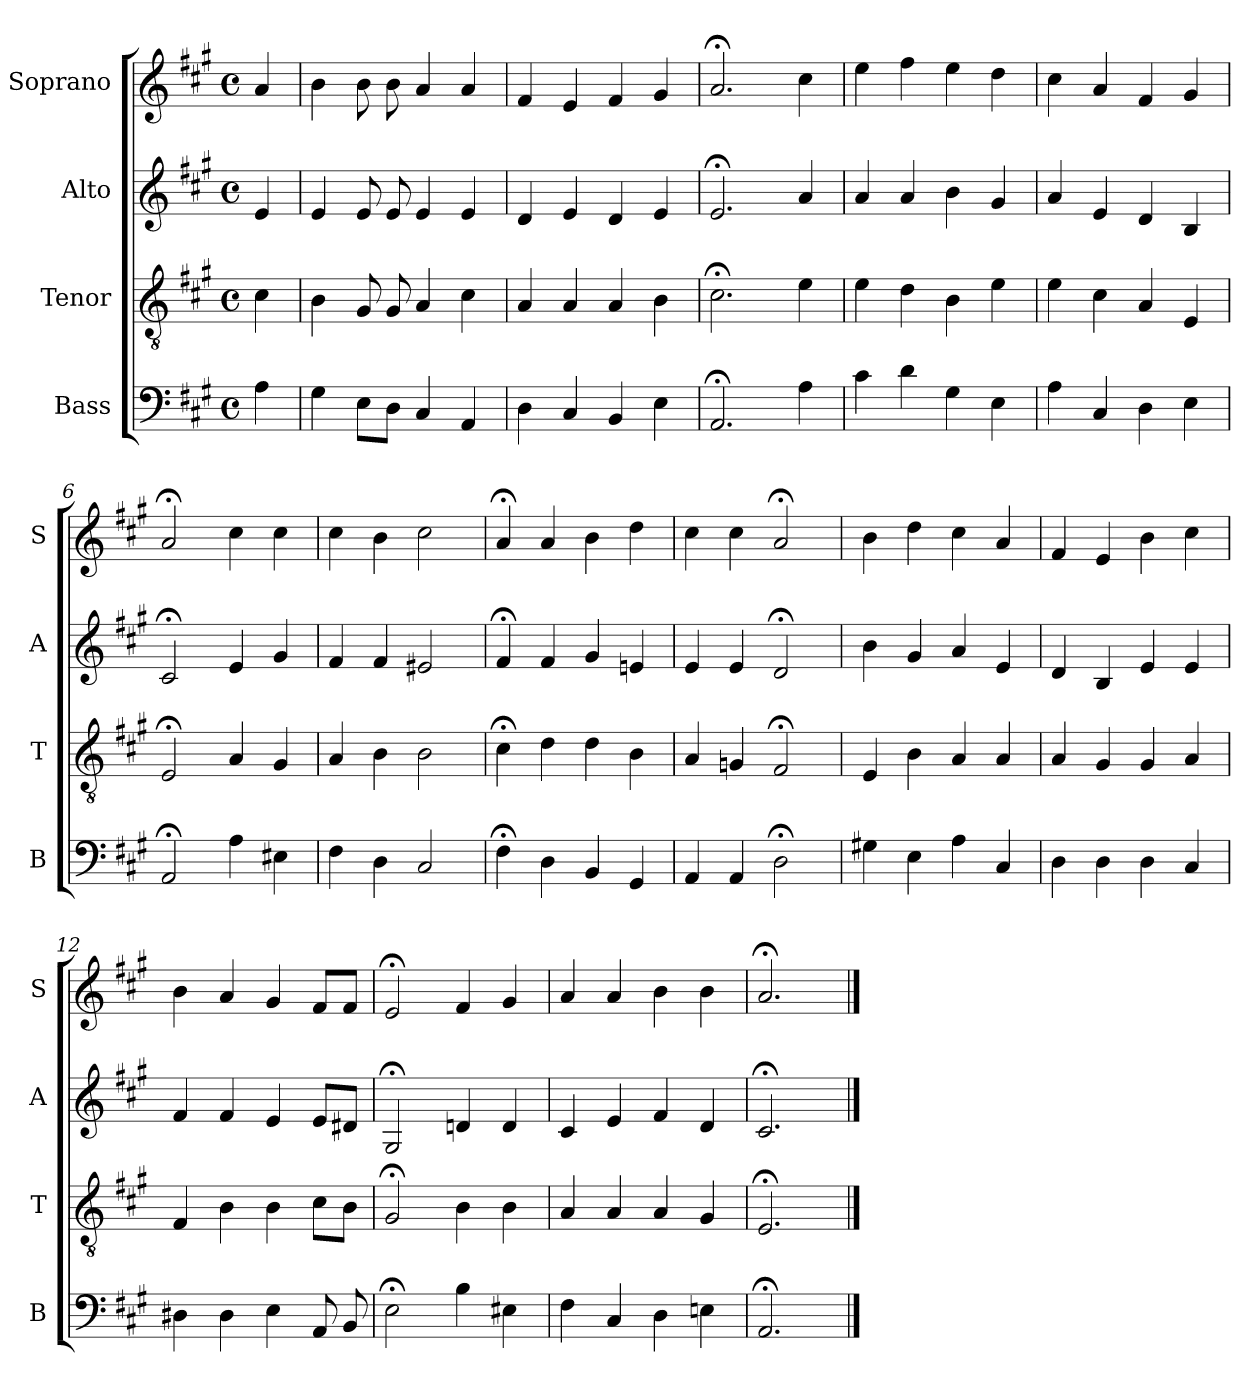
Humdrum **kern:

**kern	**kern	**kern	**kern
*part4	*part3	*part2	*part1
*staff4	*staff3	*staff2	*staff1
*I"Bass	*I"Tenor	*I"Alto	*I"Soprano
*I'B	*I'T	*I'A	*I'S
*clefF4	*clefGv2	*clefG2	*clefG2
*k[f#c#g#]	*k[f#c#g#]	*k[f#c#g#]	*k[f#c#g#]
*A:	*A:	*A:	*A:
*M4/4	*M4/4	*M4/4	*M4/4
*met(c)	*met(c)	*met(c)	*met(c)
*MM100	*MM100	*MM100	*MM100
=	=	=	=
4A	4c#	4e	4a
=1	=1	=1	=1
4G#	4B	4e	4b
8EL	8G#	8e	8b
8DJ	8G#	8e	8b
4C#	4A	4e	4a
4AA	4c#	4e	4a
=2	=2	=2	=2
4D	4A	4d	4f#
4C#	4A	4e	4e
4BB	4A	4d	4f#
4E	4B	4e	4g#
=3	=3	=3	=3
2.AA;<	2.c#;<	2.e;<	2.a;<
4A	4e	4a	4cc#
=4	=4	=4	=4
4c#	4e	4a	4ee
4d	4d	4a	4ff#
4G#	4B	4b	4ee
4E	4e	4g#	4dd
=5	=5	=5	=5
4A	4e	4a	4cc#
4C#	4c#	4e	4a
4D	4A	4d	4f#
4E	4E	4B	4g#
=6	=6	=6	=6
2AA;<	2E;<	2c#;<	2a;<
4A	4A	4e	4cc#
4E#X	4G#	4g#	4cc#
=7	=7	=7	=7
4F#	4A	4f#	4cc#
4D	4B	4f#	4b
2C#	2B	2e#X	2cc#
=8	=8	=8	=8
4F#;<	4c#;<	4f#;<	4a;<
4D	4d	4f#	4a
4BB	4d	4g#	4b
4GG#	4B	4en	4dd
=9	=9	=9	=9
4AA	4A	4e	4cc#
4AA	4Gn	4e	4cc#
2D;<	2F#;<	2d;<	2a;<
=10	=10	=10	=10
4G#X	4E	4b	4b
4E	4B	4g#	4dd
4A	4A	4a	4cc#
4C#	4A	4e	4a
=11	=11	=11	=11
4D	4A	4d	4f#
4D	4G#	4B	4e
4D	4G#	4e	4b
4C#	4A	4e	4cc#
=12	=12	=12	=12
4D#X	4F#	4f#	4b
4D#	4B	4f#	4a
4E	4B	4e	4g#
8AA	8c#L	8eL	8f#L
8BB	8BJ	8d#XJ	8f#J
=13	=13	=13	=13
2E;<	2G#;<	2G#;<	2e;<
4B	4B	4dn	4f#
4E#X	4B	4d	4g#
=14	=14	=14	=14
4F#	4A	4c#	4a
4C#	4A	4e	4a
4D	4A	4f#	4b
4En	4G#	4d	4b
=15	=15	=15	=15
2.AA;<	2.E;<	2.c#;<	2.a;<
==	==	==	==
*-	*-	*-	*-
